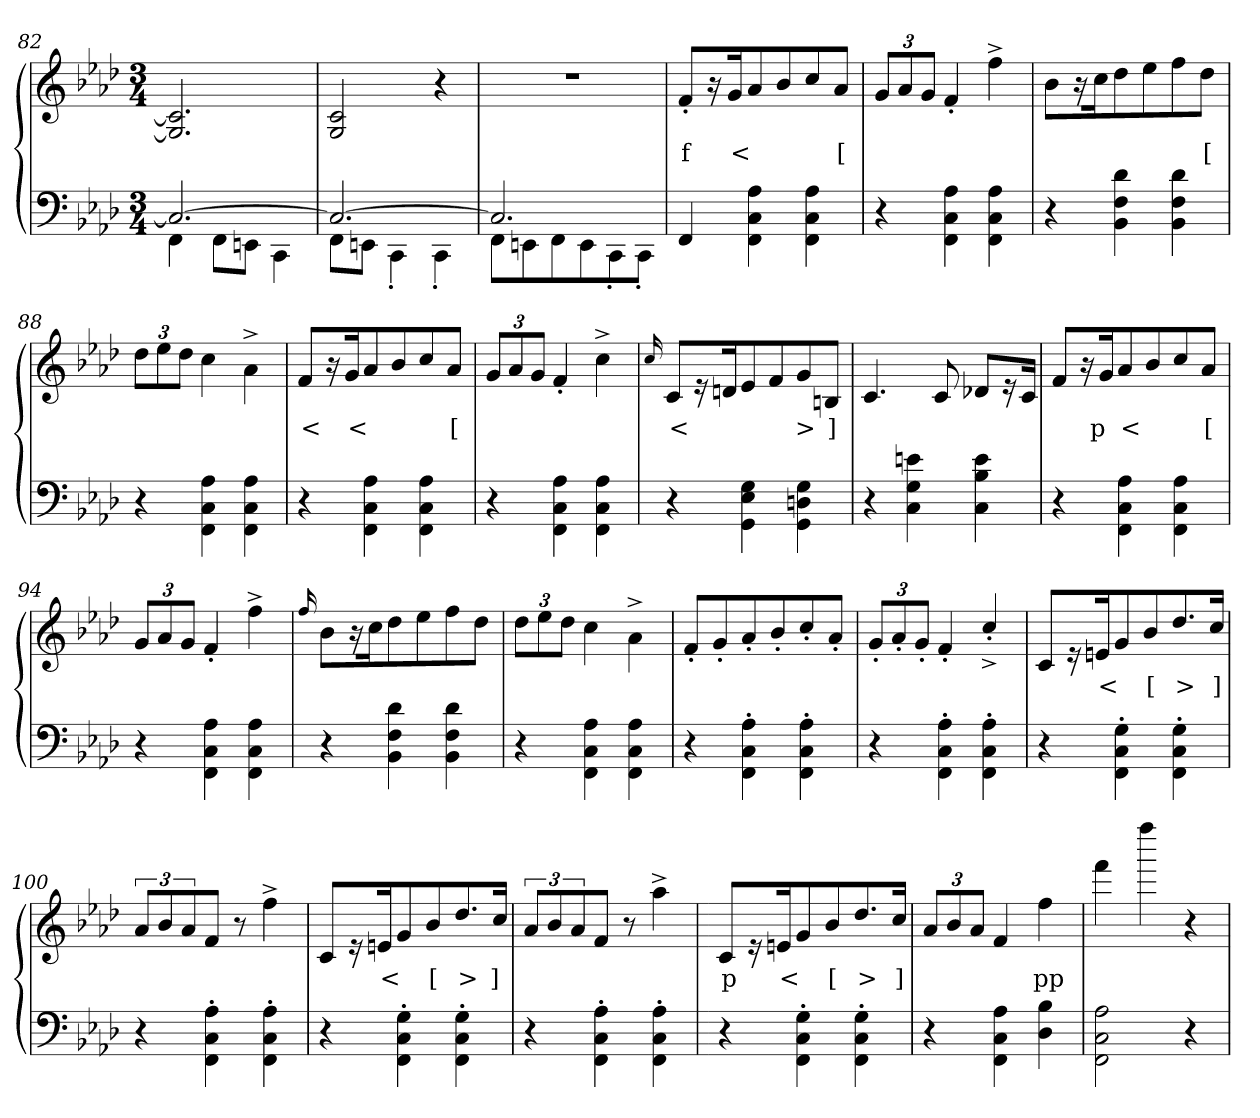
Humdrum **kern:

**kern	**kern	**text
*part2	*part1	*part1
*staff2	*staff1	*staff1
*clefF4	*clefG2	*
*k[b-e-a-d-]	*k[b-e-a-d-]	*
*f:	*f:	*
*M3/4	*M3/4	*
=82	=82	=82
*^	*	*
2.C_	4FF\	2.c] 2.G]	.
.	8FF\L	.	.
.	8EEn\J	.	.
.	4CC\	.	.
=83	=83	=83	=83
2.C_	8FF\L	2c 2G	.
.	8EEn\J	.	.
.	4CC'>\	.	.
.	4CC'>\	4r	.
=84	=84	=84	=84
2.C]	8FFL	2.r	.
.	8EEn	.	.
.	8FF	.	.
.	8EE	.	.
.	8CC'>	.	.
.	8CC'>J	.	.
*v	*v	*	*
=85	=85	=85
4FF	8f'>L	f
.	16r	.
.	16g	<
4A-\ 4C\ 4FF\	8a-	.
.	8b-	.
4A-\ 4C\ 4FF\	8cc	.
.	8a-J	[
=86	=86	=86
4r	12gL	.
.	12a-	.
.	12gJ	.
4A-\ 4C\ 4FF\	4f'>	.
4A-\ 4C\ 4FF\	4ff^>	.
=87	=87	=87
4r	8b-L	.
.	16r	<
.	16cc	.
4d- 4F 4BB-	8dd-	.
.	8ee-	.
4d- 4F 4BB-	8ff	.
.	8dd-J	[
=88	=88	=88
4r	12dd-L	.
.	12ee-	.
.	12dd-J	.
4A-\ 4C\ 4FF\	4cc	.
4A-\ 4C\ 4FF\	4a-^>\	.
=89	=89	=89
4r	8fL	<
.	16r	.
.	16g	<
4A-\ 4C\ 4FF\	8a-	.
.	8b-	.
4A-\ 4C\ 4FF\	8cc	.
.	8a-J	[
=90	=90	=90
4r	12gL	.
.	12a-	.
.	12gJ	.
4A-\ 4C\ 4FF\	4f'>	.
4A-\ 4C\ 4FF\	4cc^>	.
=91	=91	=91
.	16qqcc/	.
4r	8cL	<
.	16r	.
.	16dn	.
4G\ 4E-\ 4GG\	8e-	.
.	8f	.
4G\ 4Dn\ 4GG\	8g	>
.	8BnJ	]
=92	=92	=92
4r	4.c	.
4en 4G 4C	.	.
.	8c	.
4e 4B- 4C	8d-XL	.
.	16r	.
.	16cJk	.
=93	=93	=93
4r	8fL	.
.	16r	.
.	16g	p
4A-\ 4C\ 4FF\	8a-	<
.	8b-	.
4A-\ 4C\ 4FF\	8cc	.
.	8a-J	[
=94	=94	=94
4r	12gL	.
.	12a-	.
.	12gJ	.
4A-\ 4C\ 4FF\	4f'>	.
4A-\ 4C\ 4FF\	4ff^>	.
=95	=95	=95
.	16qqff/	.
4r	8b-L	.
.	16r	.
.	16cc	.
4d- 4F 4BB-	8dd-	.
.	8ee-	.
4d- 4F 4BB-	8ff	.
.	8dd-J	.
=96	=96	=96
4r	12dd-L	.
.	12ee-	.
.	12dd-J	.
4A-\ 4C\ 4FF\	4cc	.
4A-\ 4C\ 4FF\	4a-^>\	.
=97	=97	=97
4r	8f'>L	.
.	8g'>	.
4A-\'> 4C\'> 4FF\'>	8a-'>	.
.	8b-'>	.
4A-\'> 4C\'> 4FF\'>	8cc'>	.
.	8a-'>J	.
=98	=98	=98
4r	12g'>L	.
.	12a-'>	.
.	12g'>J	.
4A-\'> 4C\'> 4FF\'>	4f'>	.
4A-\'> 4C\'> 4FF\'>	4cc'>^>/	.
=99	=99	=99
4r	8cL	.
.	16r	.
.	16en	<
4G\'> 4C\'> 4FF\'>	8g	.
.	8b-	[
4G\'> 4C\'> 4FF\'>	8.dd-	>
.	16ccJk	]
=100	=100	=100
4r	12a-L	.
.	12b-	.
.	12a-	.
4A-\'> 4C\'> 4FF\'>	8fJ	.
.	8r	.
4A-\'> 4C\'> 4FF\'>	4ff^>	.
=101	=101	=101
4r	8cL	.
.	16r	.
.	16en	<
4G\'> 4C\'> 4FF\'>	8g	.
.	8b-	[
4G\'> 4C\'> 4FF\'>	8.dd-	>
.	16ccJk	]
=102	=102	=102
4r	12a-L	.
.	12b-	.
.	12a-	.
4A-\'> 4C\'> 4FF\'>	8fJ	.
.	8r	.
4A-\'> 4C\'> 4FF\'>	4aa-^>	.
=103	=103	=103
4r	8cL	p
.	16r	.
.	16en	<
4G\'> 4C\'> 4FF\'>	8g	.
.	8b-	[
4G\'> 4C\'> 4FF\'>	8.dd-	>
.	16ccJk	]
=104	=104	=104
4r	12a-L	.
.	12b-	.
.	12a-J	.
4A-\ 4C\ 4FF\	4f	.
4B- 4D-	4ff	pp
=105	=105	=105
2A-\ 2C\ 2FF\	4fff	.
.	4ffff	.
4r	4r	.
=	=	=
*-	*-	*-
